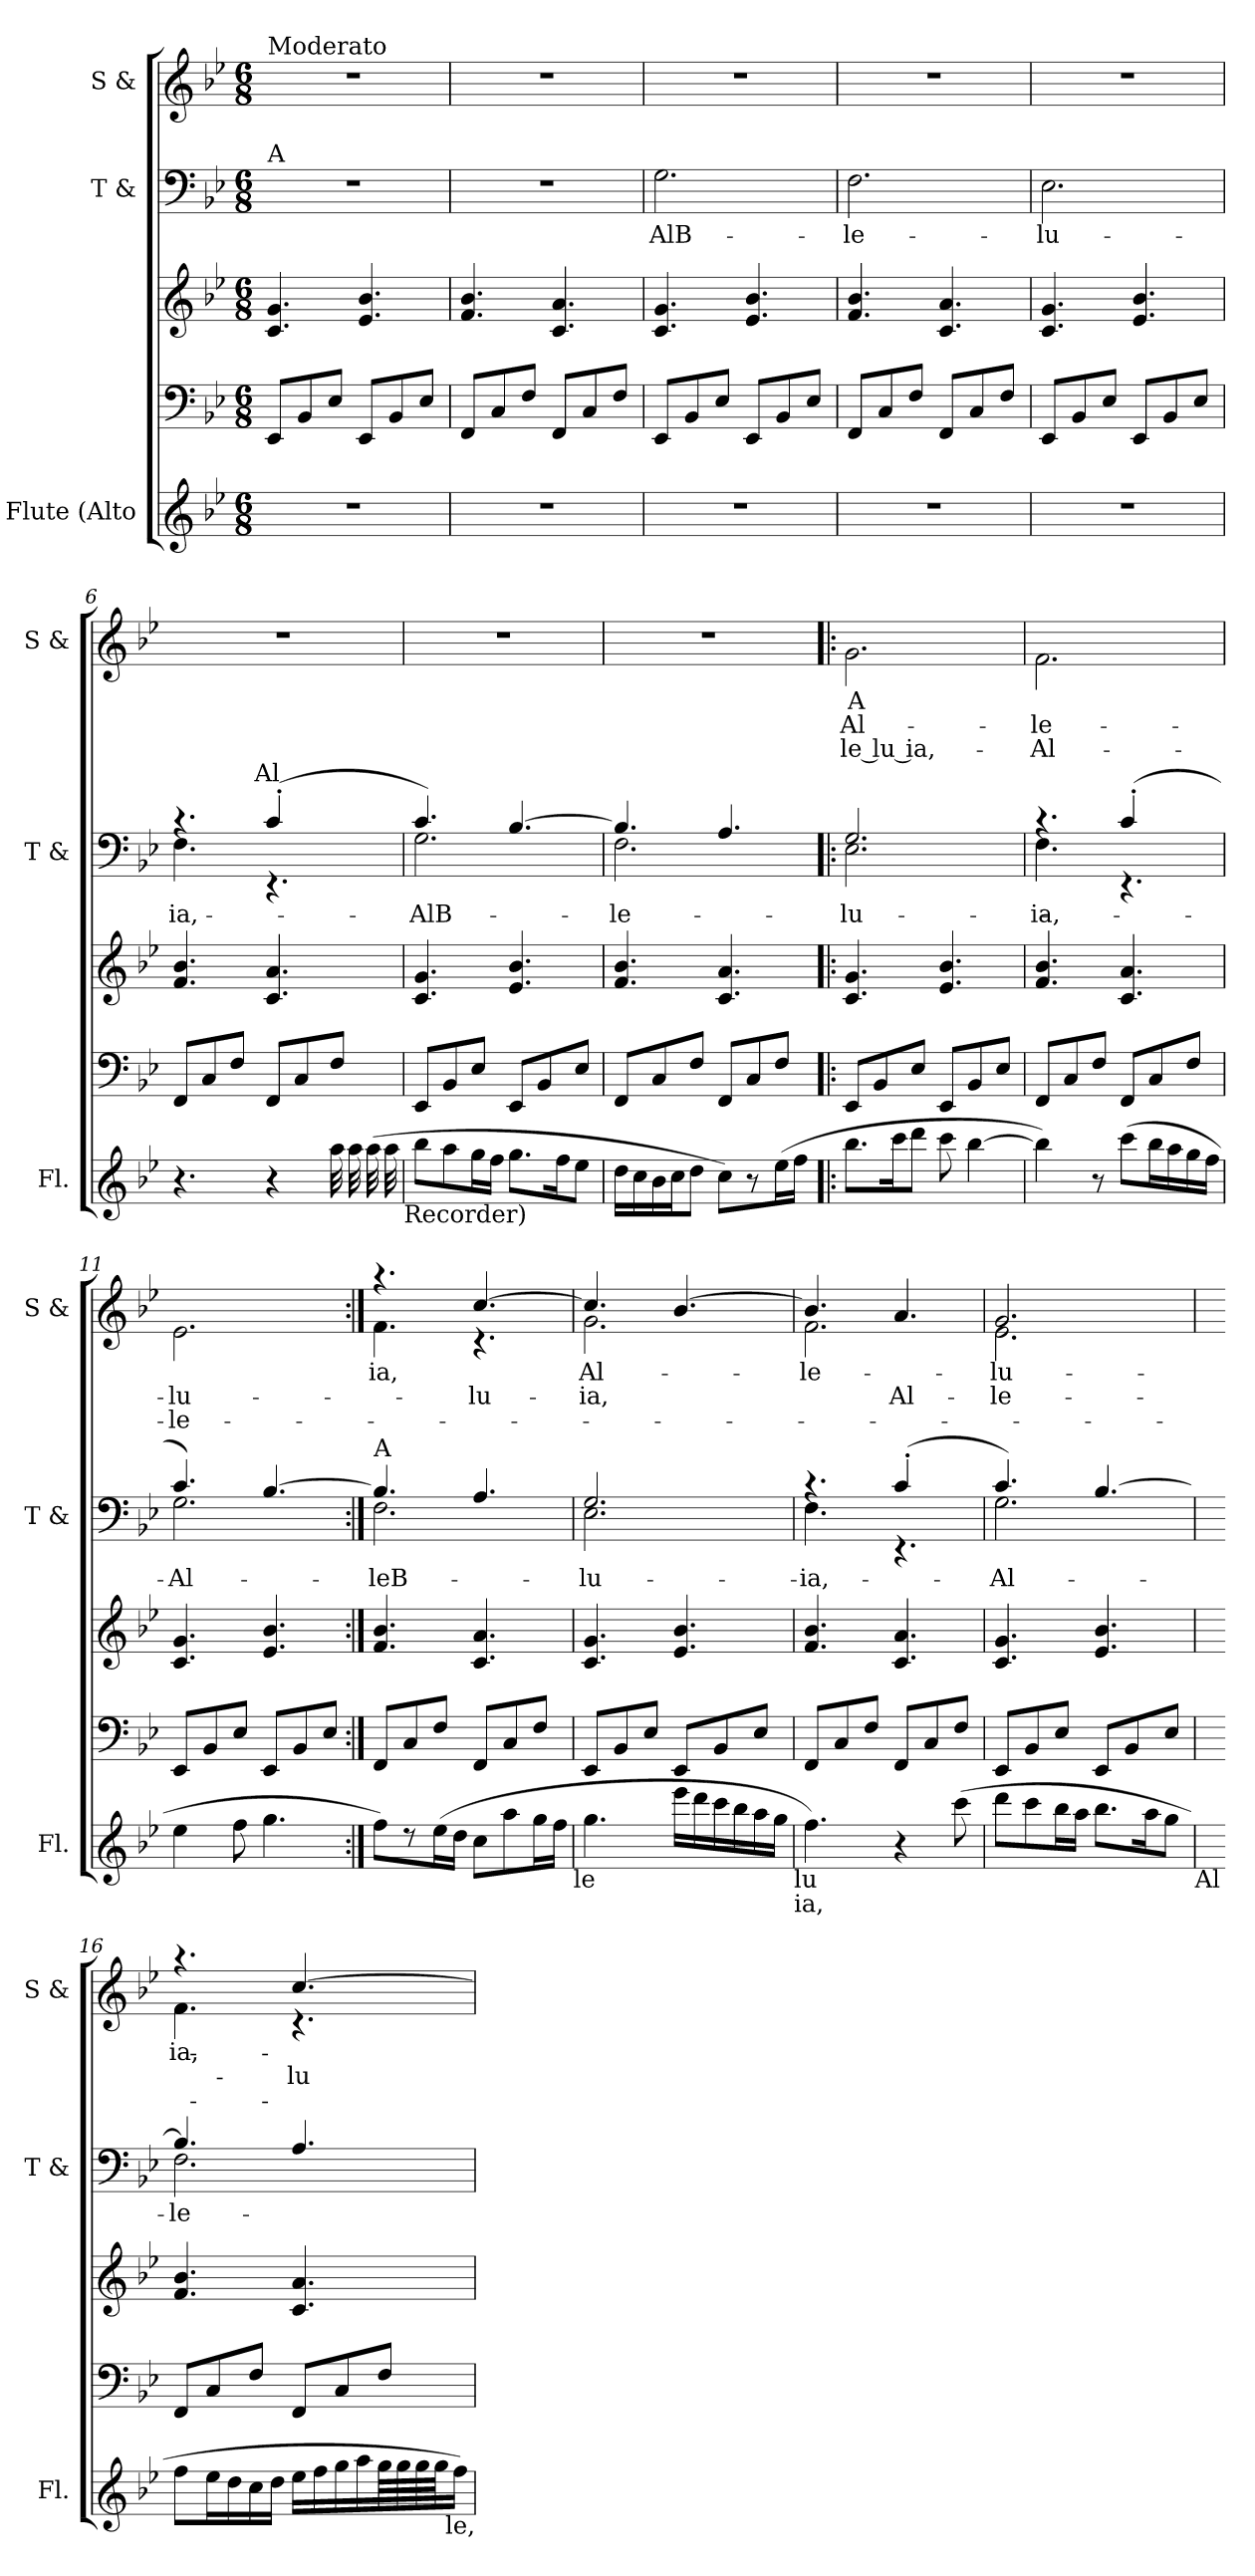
**kern	**kern	**kern	**kern	**text	**kern	**text	**text	**text
*part5	*part4	*part3	*part2	*part2	*part1	*part1	*part1	*part1
*staff5	*staff4	*staff3	*staff2	*staff2	*staff1	*staff1	*staff1	*staff1
*I"Flute (Alto	*	*	*I"T &	*	*I"S &	*	*	*
*I'Fl.	*	*	*I'T &	*	*I'S &	*	*	*
*clefG2	*clefF4	*clefG2	*clefF4	*	*clefG2	*	*	*
*k[b-e-]	*k[b-e-]	*k[b-e-]	*k[b-e-]	*	*k[b-e-]	*	*	*
*B-:	*B-:	*B-:	*B-:	*	*B-:	*	*	*
*M6/8	*M6/8	*M6/8	*M6/8	*	*M6/8	*	*	*
*MM186	*MM186	*MM186	*MM186	*	*MM186	*	*	*
=1	=1	=1	=1	=1	=1	=1	=1	=1
!	!	!	!	!	!LO:TX:a:t=Moderato	!	!	!
!	!	!	!LO:TX:a:t=A	!	!	!	!	!
!LO:N:vis=1	!	!	!LO:N:vis=1	!	!LO:N:vis=1	!	!	!
2.r	8EE-/L	4.c/ 4.g/	2.r	.	2.r	.	.	.
.	8BB-/	.	.	.	.	.	.	.
.	8E-/J	.	.	.	.	.	.	.
.	8EE-/L	4.e-/ 4.b-/	.	.	.	.	.	.
.	8BB-/	.	.	.	.	.	.	.
.	8E-/J	.	.	.	.	.	.	.
=2	=2	=2	=2	=2	=2	=2	=2	=2
!LO:N:vis=1	!	!	!LO:N:vis=1	!	!LO:N:vis=1	!	!	!
2.r	8FF/L	4.f/ 4.b-/	2.r	.	2.r	.	.	.
.	8C/	.	.	.	.	.	.	.
.	8F/J	.	.	.	.	.	.	.
.	8FF/L	4.c/ 4.a/	.	.	.	.	.	.
.	8C/	.	.	.	.	.	.	.
.	8F/J	.	.	.	.	.	.	.
=3	=3	=3	=3	=3	=3	=3	=3	=3
!LO:N:vis=1	!	!	!	!LO:LY:b	!LO:N:vis=1	!	!	!
2.r	8EE-/L	4.c/ 4.g/	2.G\	AlB-	2.r	.	.	.
.	8BB-/	.	.	.	.	.	.	.
.	8E-/J	.	.	.	.	.	.	.
.	8EE-/L	4.e-/ 4.b-/	.	.	.	.	.	.
.	8BB-/	.	.	.	.	.	.	.
.	8E-/J	.	.	.	.	.	.	.
=4	=4	=4	=4	=4	=4	=4	=4	=4
!LO:N:vis=1	!	!	!	!LO:LY:b	!LO:N:vis=1	!	!	!
2.r	8FF/L	4.f/ 4.b-/	2.F\	-le-	2.r	.	.	.
.	8C/	.	.	.	.	.	.	.
.	8F/J	.	.	.	.	.	.	.
.	8FF/L	4.c/ 4.a/	.	.	.	.	.	.
.	8C/	.	.	.	.	.	.	.
.	8F/J	.	.	.	.	.	.	.
=5	=5	=5	=5	=5	=5	=5	=5	=5
!LO:N:vis=1	!	!	!	!LO:LY:b	!LO:N:vis=1	!	!	!
2.r	8EE-/L	4.c/ 4.g/	2.E-\	-lu-	2.r	.	.	.
.	8BB-/	.	.	.	.	.	.	.
.	8E-/J	.	.	.	.	.	.	.
.	8EE-/L	4.e-/ 4.b-/	.	.	.	.	.	.
.	8BB-/	.	.	.	.	.	.	.
.	8E-/J	.	.	.	.	.	.	.
=6	=6	=6	=6	=6	=6	=6	=6	=6
*	*	*	*^	*	*	*	*	*
!	!	!	!	!	!LO:LY:b	!LO:N:vis=1	!	!	!
*	*	*	*	*^	*	*	*	*	*
4.r	8FF/L	4.f/ 4.b-/	4.rc	4.F\	4ryy	-ia,	2.r	.	.	.
.	8C/	.	.	.	.	.	.	.	.	.
.	8F/J	.	.	.	16.ryy	.	.	.	.	.
!	!	!	!	!	!LO:TX:a:t=Al	!	!	!	!	!
.	.	.	.	.	4ryy	.	.	.	.	.
4r	8FF/L	4.c/ 4.a/	(>4c'>/	4.rEE	.	.	.	.	.	.
.	8C/	.	.	.	.	.	.	.	.	.
.	.	.	.	.	8ryy	.	.	.	.	.
*tremolo	*	*	*	*	*	*	*	*	*	*
(<32aa\	8F/J	.	8ryy	.	.	.	.	.	.	.
(<32aa\	.	.	.	.	.	.	.	.	.	.
(<32aa\	.	.	.	.	.	.	.	.	.	.
32aa\	.	.	.	.	32ryy	.	.	.	.	.
*Xtremolo	*	*	*	*	*	*	*	*	*	*
!LO:TX:b:t=Recorder)	!	!	!	!	!	!	!	!	!	!
!!LO:LB:g=z
=7	=7	=7	=7	=7	=7	=7	=7	=7	=7	=7
!	!	!	!	!	!	!LO:LY:b	!LO:N:vis=1	!	!	!
*	*	*	*	*v	*v	*	*	*	*	*
8bb-\L	8EE-/L	4.c/ 4.g/	4.c/)	2.G\	AlB-	2.r	.	.	.
8aa\	8BB-/	.	.	.	.	.	.	.	.
16gg\L	8E-/J	.	.	.	.	.	.	.	.
16ff\JJ	.	.	.	.	.	.	.	.	.
8.gg\L	8EE-/L	4.e-/ 4.b-/	[>4.B-/	.	.	.	.	.	.
.	8BB-/	.	.	.	.	.	.	.	.
16ff\k	.	.	.	.	.	.	.	.	.
8ee-\J	8E-/J	.	.	.	.	.	.	.	.
=8	=8	=8	=8	=8	=8	=8	=8	=8	=8
!	!	!	!	!	!LO:LY:b	!LO:N:vis=1	!	!	!
16dd\LL	8FF/L	4.f/ 4.b-/	4.B-/]	2.F\	-le-	2.r	.	.	.
16cc\	.	.	.	.	.	.	.	.	.
16b-\	8C/	.	.	.	.	.	.	.	.
16cc\J	.	.	.	.	.	.	.	.	.
8dd\J	8F/J	.	.	.	.	.	.	.	.
8cc\L)	8FF/L	4.c/ 4.a/	4.A/	.	.	.	.	.	.
8r	8C/	.	.	.	.	.	.	.	.
(<16ee-\L	8F/J	.	.	.	.	.	.	.	.
16ff\JJ	.	.	.	.	.	.	.	.	.
=9!|:	=9!|:	=9!|:	=9!|:	=9!|:	=9!|:	=9!|:	=9!|:	=9!|:	=9!|:
!	!	!	!	!	!LO:LY:b	!	!LO:LY:b:rj	!LO:LY:b:rj	!LO:LY:b:rj
8.bb-\L	8EE-/L	4.c/ 4.g/	2.G/	2.E-\	-lu-	2.g\	A	Al-	le lu ia,-
.	8BB-/	.	.	.	.	.	.	.	.
16ccc\k	.	.	.	.	.	.	.	.	.
8ddd\J	8E-/J	.	.	.	.	.	.	.	.
8ccc\	8EE-/L	4.e-/ 4.b-/	.	.	.	.	.	.	.
[>4bb-\	8BB-/	.	.	.	.	.	.	.	.
.	8E-/J	.	.	.	.	.	.	.	.
=10	=10	=10	=10	=10	=10	=10	=10	=10	=10
!	!	!	!	!	!LO:LY:b	!	!	!LO:LY:b	!LO:LY:b
4bb-\])	8FF/L	4.f/ 4.b-/	4.rc	4.F\	-ia,	2.f\	.	-le-	-Al-
.	8C/	.	.	.	.	.	.	.	.
8r	8F/J	.	.	.	.	.	.	.	.
(<8ccc\L	8FF/L	4.c/ 4.a/	(>4c'>/	4.rEE	.	.	.	.	.
16bb-\L	8C/	.	.	.	.	.	.	.	.
16aa\	.	.	.	.	.	.	.	.	.
16gg\	8F/J	.	8ryy	.	.	.	.	.	.
16ff\JJ	.	.	.	.	.	.	.	.	.
=11	=11	=11	=11	=11	=11	=11	=11	=11	=11
!	!	!	!	!	!LO:LY:b	!	!	!LO:LY:b	!LO:LY:b
4ee-\	8EE-/L	4.c/ 4.g/	4.c/)	2.G\	Al-	2.e-\	.	-lu-	-le-
.	8BB-/	.	.	.	.	.	.	.	.
8ff\	8E-/J	.	.	.	.	.	.	.	.
4.gg\	8EE-/L	4.e-/ 4.b-/	[>4.B-/	.	.	.	.	.	.
.	8BB-/	.	.	.	.	.	.	.	.
.	8E-/J	.	.	.	.	.	.	.	.
!!LO:PB:g=z
=12:|!	=12:|!	=12:|!	=12:|!	=12:|!	=12:|!	=12:|!	=12:|!	=12:|!	=12:|!
!	!	!	!LO:TX:a:t=A	!	!	!	!	!	!
!	!	!	!	!	!LO:LY:b	!	!LO:LY:b	!	!
*	*	*	*	*	*	*^	*	*	*
8ff\L)	8FF/L	4.f/ 4.b-/	4.B-/]	2.F\	-leB-	4.raa	4.f\	ia,	.	.
8r	8C/	.	.	.	.	.	.	.	.	.
(<16ee-\L	8F/J	.	.	.	.	.	.	.	.	.
16dd\JJ	.	.	.	.	.	.	.	.	.	.
!	!	!	!	!	!	!	!	!	!LO:LY:b	!
8cc\L	8FF/L	4.c/ 4.a/	4.A/	.	.	[>4.cc/	4.rc	.	-lu-	.
8aa\	8C/	.	.	.	.	.	.	.	.	.
16gg\L	8F/J	.	.	.	.	.	.	.	.	.
16ff\JJ	.	.	.	.	.	.	.	.	.	.
!LO:TX:b:t=le	!	!	!	!	!	!	!	!	!	!
=13	=13	=13	=13	=13	=13	=13	=13	=13	=13	=13
!	!	!	!	!	!LO:LY:b	!	!	!LO:LY:b	!LO:LY:b	!
4.gg\	8EE-/L	4.c/ 4.g/	2.G/	2.E-\	-lu-	4.cc/]	2.g\	Al-	-ia,	.
.	8BB-/	.	.	.	.	.	.	.	.	.
.	8E-/J	.	.	.	.	.	.	.	.	.
16eee-\LL	8EE-/L	4.e-/ 4.b-/	.	.	.	[>4.b-/	.	.	.	.
16ddd\	.	.	.	.	.	.	.	.	.	.
16ccc\	8BB-/	.	.	.	.	.	.	.	.	.
16bb-\	.	.	.	.	.	.	.	.	.	.
16aa\	8E-/J	.	.	.	.	.	.	.	.	.
16gg\JJ	.	.	.	.	.	.	.	.	.	.
!LO:TX:b:t=lu	!	!	!	!	!	!	!	!	!	!
!LO:TX:b:t=ia,	!	!	!	!	!	!	!	!	!	!
=14	=14	=14	=14	=14	=14	=14	=14	=14	=14	=14
!	!	!	!	!	!LO:LY:b	!	!	!LO:LY:b	!	!
4.ff\)	8FF/L	4.f/ 4.b-/	4.rc	4.F\	-ia,	4.b-/]	2.f\	-le-	.	.
.	8C/	.	.	.	.	.	.	.	.	.
.	8F/J	.	.	.	.	.	.	.	.	.
!	!	!	!	!	!	!	!	!	!LO:LY:b	!
4r	8FF/L	4.c/ 4.a/	(>4c'>/	4.rEE	.	4.a/	.	.	Al-	.
.	8C/	.	.	.	.	.	.	.	.	.
(<8ccc\	8F/J	.	8ryy	.	.	.	.	.	.	.
=15	=15	=15	=15	=15	=15	=15	=15	=15	=15	=15
!	!	!	!	!	!LO:LY:b	!	!	!LO:LY:b	!LO:LY:b	!
8ddd\L	8EE-/L	4.c/ 4.g/	4.c/)	2.G\	Al-	2.g/	2.e-\	-lu-	-le-	.
8ccc\	8BB-/	.	.	.	.	.	.	.	.	.
16bb-\L	8E-/J	.	.	.	.	.	.	.	.	.
16aa\JJ	.	.	.	.	.	.	.	.	.	.
8.bb-\L	8EE-/L	4.e-/ 4.b-/	[>4.B-/	.	.	.	.	.	.	.
.	8BB-/	.	.	.	.	.	.	.	.	.
16aa\k	.	.	.	.	.	.	.	.	.	.
8gg\J	8E-/J	.	.	.	.	.	.	.	.	.
!LO:TX:b:t=Al	!	!	!	!	!	!	!	!	!	!
=16	=16	=16	=16	=16	=16	=16	=16	=16	=16	=16
!	!	!	!	!	!LO:LY:b	!	!	!LO:LY:b	!	!
8ff\L	8FF/L	4.f/ 4.b-/	4.B-/]	2.F\	-le-	4.raa	4.f\	-ia,	.	.
16ee-\L	8C/	.	.	.	.	.	.	.	.	.
16dd\	.	.	.	.	.	.	.	.	.	.
16cc\	8F/J	.	.	.	.	.	.	.	.	.
16dd\JJ	.	.	.	.	.	.	.	.	.	.
!	!	!	!	!	!	!	!	!	!LO:LY:b	!
16ee-\LL	8FF/L	4.c/ 4.a/	4.A/	.	.	[<4.cc/	4.rc	.	-lu-	.
16ff\	.	.	.	.	.	.	.	.	.	.
16gg\	8C/	.	.	.	.	.	.	.	.	.
16aa\	.	.	.	.	.	.	.	.	.	.
*tremolo	*	*	*	*	*	*	*	*	*	*
64gg\	8F/J	.	.	.	.	.	.	.	.	.
64gg\	.	.	.	.	.	.	.	.	.	.
64gg\	.	.	.	.	.	.	.	.	.	.
64gg\	.	.	.	.	.	.	.	.	.	.
*Xtremolo	*	*	*	*	*	*	*	*	*	*
16ff\JJ)	.	.	.	.	.	.	.	.	.	.
*	*	*	*v	*v	*	*	*	*	*	*
*	*	*	*	*	*v	*v	*	*	*
!LO:TX:b:t=le,	!	!	!	!	!	!	!	!
=	=	=	=	=	=	=	=	=
*-	*-	*-	*-	*-	*-	*-	*-	*-
